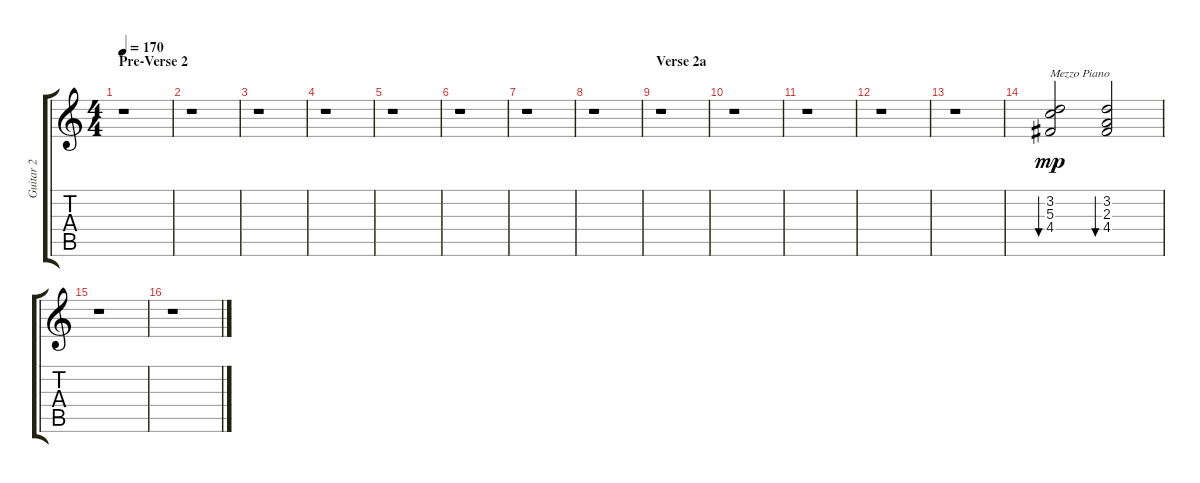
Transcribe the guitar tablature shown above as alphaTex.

\track ("Guitar 2" "Guitar 2") {instrument distortionguitar}
\staff {score tabs}
\tuning (E4 B3 G3 D3 A2 E2) {hide}
\ts (4 4)
\section ("" "Pre-Verse 2")
\tempo 170
\clef g2
\ks c
r.1{dy f} |
r.1 |
r.1 |
r.1 |
r.1 |
r.1 |
r.1 |
r.1 |
\section ("" "Verse 2a")
r.1 |
r.1 |
r.1 |
r.1 |
r.1 |
(3.2 5.3 4.4).2{bu 60 txt "Mezzo Piano" dy mp} (3.2 2.3 4.4).2{bu 60} |
r.1 |
r.1
